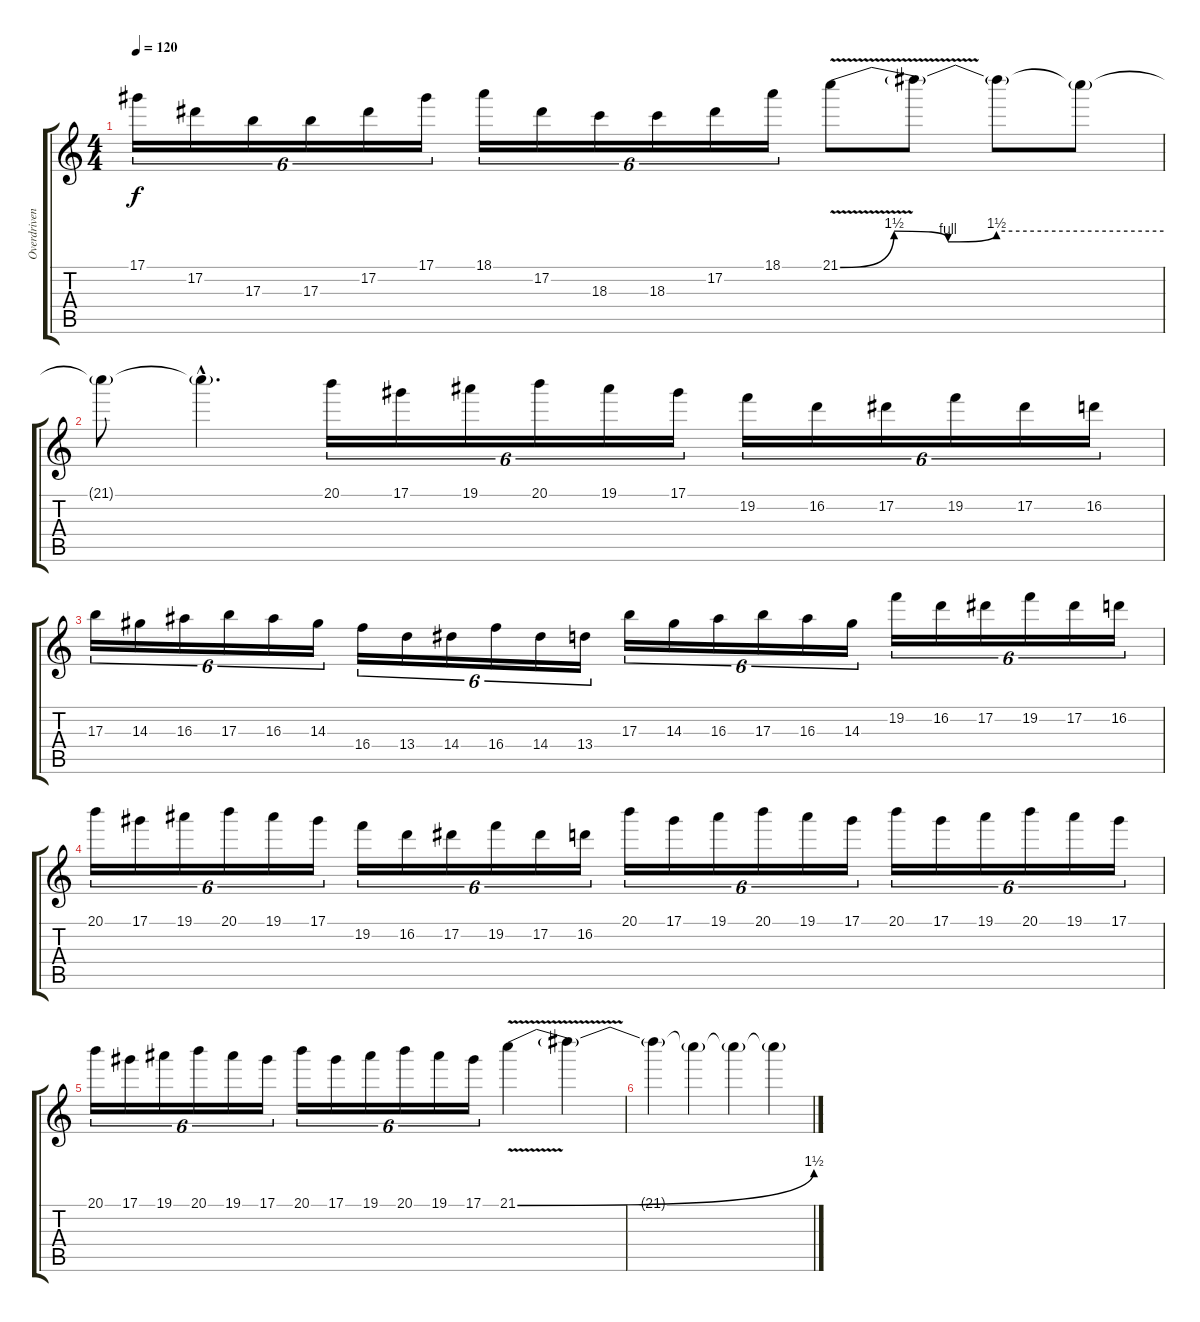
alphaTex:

\track ("Overdriven Guitar2 (Solo)" "Overdriven") {instrument overdrivenguitar}
\staff {score tabs}
\tuning (Eb4 Bb3 Gb3 Db3 Ab2 Eb2) {hide}
\ts (4 4)
\tempo 120
\clef g2
\ks c
17.1.16{tu (6 4) dy f volume 16 balance 8} 17.2.16{tu (6 4)} 17.3.16{tu (6 4)} 17.3.16{tu (6 4)} 17.2.16{tu (6 4)} 17.1.16{tu (6 4)} 18.1.16{tu (6 4)} 17.2.16{tu (6 4)} 18.3.16{tu (6 4)} 18.3.16{tu (6 4)} 17.2.16{tu (6 4)} 18.1.16{tu (6 4)} 21.1{be (custom 0 0 10 6 20 4 29 6 60 6) v}.8 21.1{t}.8 21.1{t}.8 21.1{t}.8 |
21.1{t}.8{volume 16 balance 8} 21.1{hac t}.4{d} 20.1.16{tu (6 4)} 17.1.16{tu (6 4)} 19.1.16{tu (6 4)} 20.1.16{tu (6 4)} 19.1.16{tu (6 4)} 17.1.16{tu (6 4)} 19.2.16{tu (6 4)} 16.2.16{tu (6 4)} 17.2.16{tu (6 4)} 19.2.16{tu (6 4)} 17.2.16{tu (6 4)} 16.2.16{tu (6 4)} |
17.3.16{tu (6 4) volume 16 balance 8} 14.3.16{tu (6 4)} 16.3.16{tu (6 4)} 17.3.16{tu (6 4)} 16.3.16{tu (6 4)} 14.3.16{tu (6 4)} 16.4.16{tu (6 4)} 13.4.16{tu (6 4)} 14.4.16{tu (6 4)} 16.4.16{tu (6 4)} 14.4.16{tu (6 4)} 13.4.16{tu (6 4)} 17.3.16{tu (6 4)} 14.3.16{tu (6 4)} 16.3.16{tu (6 4)} 17.3.16{tu (6 4)} 16.3.16{tu (6 4)} 14.3.16{tu (6 4)} 19.2.16{tu (6 4)} 16.2.16{tu (6 4)} 17.2.16{tu (6 4)} 19.2.16{tu (6 4)} 17.2.16{tu (6 4)} 16.2.16{tu (6 4)} |
20.1.16{tu (6 4) volume 16 balance 8} 17.1.16{tu (6 4)} 19.1.16{tu (6 4)} 20.1.16{tu (6 4)} 19.1.16{tu (6 4)} 17.1.16{tu (6 4)} 19.2.16{tu (6 4)} 16.2.16{tu (6 4)} 17.2.16{tu (6 4)} 19.2.16{tu (6 4)} 17.2.16{tu (6 4)} 16.2.16{tu (6 4)} 20.1.16{tu (6 4)} 17.1.16{tu (6 4)} 19.1.16{tu (6 4)} 20.1.16{tu (6 4)} 19.1.16{tu (6 4)} 17.1.16{tu (6 4)} 20.1.16{tu (6 4)} 17.1.16{tu (6 4)} 19.1.16{tu (6 4)} 20.1.16{tu (6 4)} 19.1.16{tu (6 4)} 17.1.16{tu (6 4)} |
20.1.16{tu (6 4) volume 16 balance 8} 17.1.16{tu (6 4)} 19.1.16{tu (6 4)} 20.1.16{tu (6 4)} 19.1.16{tu (6 4)} 17.1.16{tu (6 4)} 20.1.16{tu (6 4)} 17.1.16{tu (6 4)} 19.1.16{tu (6 4)} 20.1.16{tu (6 4)} 19.1.16{tu (6 4)} 17.1.16{tu (6 4)} 21.1{be (bend 0 0 60 6) v}.4 21.1{t}.4 |
21.1{t}.4{volume 16 balance 8} 21.1{t}.4 21.1{t}.4 21.1{t}.4
